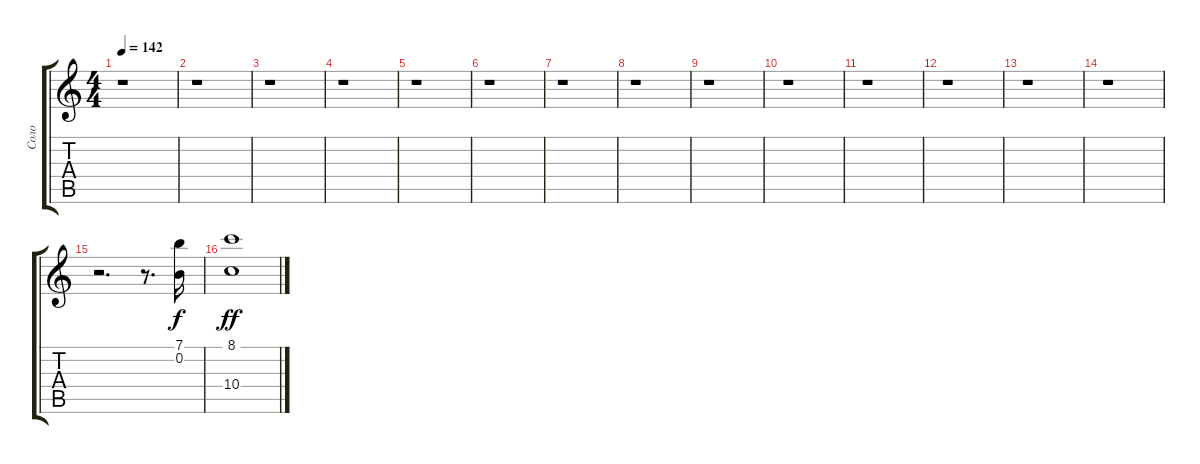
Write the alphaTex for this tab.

\track ("Соло " "Соло ") {instrument acousticguitarsteel}
\staff {score tabs}
\tuning (E4 B3 G3 D3 A2 E2) {hide}
\ts (4 4)
\tempo 142
\clef g2
\ks c
r.1{dy f} |
r.1 |
r.1 |
r.1 |
r.1 |
r.1 |
r.1 |
r.1 |
r.1 |
r.1 |
r.1 |
r.1 |
r.1 |
r.1 |
r.2{d} r.8{d} (7.1 0.2).16 |
(8.1 10.4).1{dy ff}
